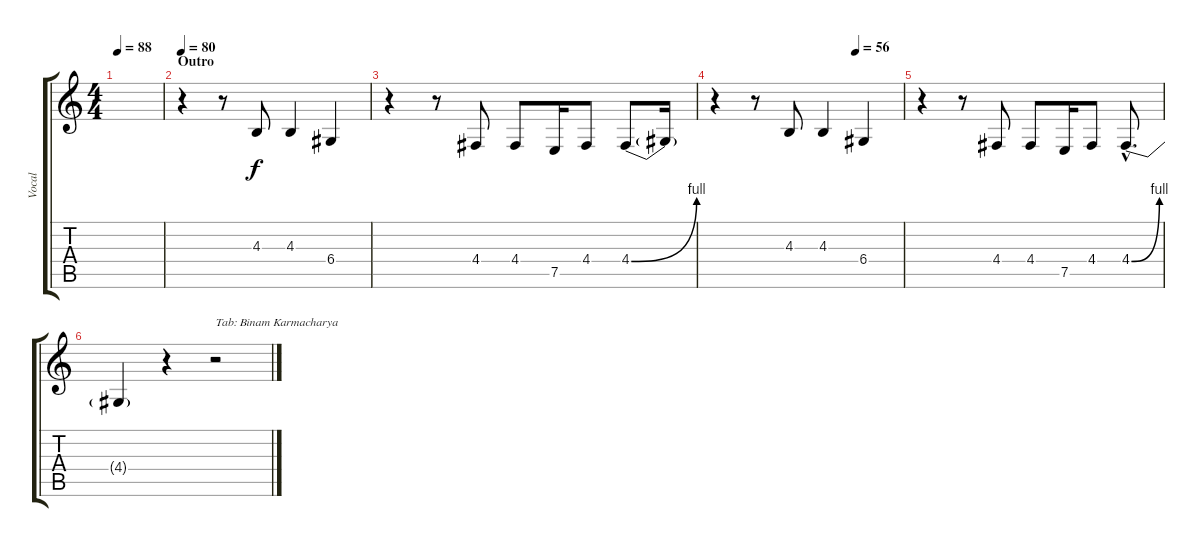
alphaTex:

\track ("Vocal" "Vocal") {instrument bassoon}
\staff {score tabs}
\tuning (E4 B3 G3 D3 A2 E2) {hide}
\ts (4 4)
\tempo 88
\clef g2
\ks c
|
\section ("" "Outro")
\tempo 80
r.4 r.8 4.3.8 4.3.4 6.4.4 |
r.4 r.8 4.4.8 4.4.8 7.5.16 4.4.8 4.4{be (bend 0 0 60 4)}.8 4.4{t}.16 |
\tempo (56 0.75)
r.4 r.8 4.3.8 4.3.4 6.4.4 |
r.4 r.8 4.4.8 4.4.8 7.5.16 4.4.8 4.4{be (bend 0 0 60 4) hac}.8{d} |
4.4{t}.4 r.4 r.2{txt "Tab: Binam Karmacharya"}
